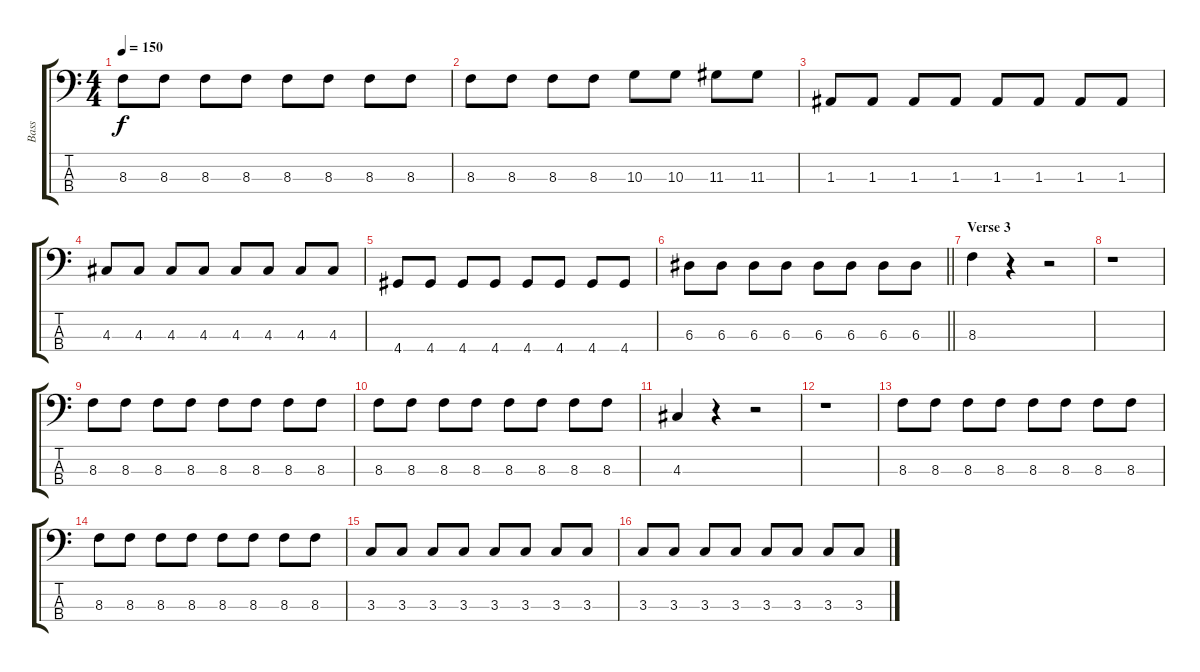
\track ("Bass" "Bass") {instrument electricbasspick}
\staff {score tabs}
\tuning (G2 D2 A1 E1) {hide}
\ts (4 4)
\tempo 150
\clef f4
\ks c
8.3.8{dy f} 8.3.8 8.3.8 8.3.8 8.3.8 8.3.8 8.3.8 8.3.8 |
8.3.8 8.3.8 8.3.8 8.3.8 10.3.8 10.3.8 11.3.8 11.3.8 |
1.3.8 1.3.8 1.3.8 1.3.8 1.3.8 1.3.8 1.3.8 1.3.8 |
4.3.8 4.3.8 4.3.8 4.3.8 4.3.8 4.3.8 4.3.8 4.3.8 |
4.4.8 4.4.8 4.4.8 4.4.8 4.4.8 4.4.8 4.4.8 4.4.8 |
\barLineRight lightlight
6.3.8 6.3.8 6.3.8 6.3.8 6.3.8 6.3.8 6.3.8 6.3.8 |
\section ("" "Verse 3")
8.3.4 r.4 r.2 |
r.1 |
8.3.8 8.3.8 8.3.8 8.3.8 8.3.8 8.3.8 8.3.8 8.3.8 |
8.3.8 8.3.8 8.3.8 8.3.8 8.3.8 8.3.8 8.3.8 8.3.8 |
4.3.4 r.4 r.2 |
r.1 |
8.3.8 8.3.8 8.3.8 8.3.8 8.3.8 8.3.8 8.3.8 8.3.8 |
8.3.8 8.3.8 8.3.8 8.3.8 8.3.8 8.3.8 8.3.8 8.3.8 |
3.3.8 3.3.8 3.3.8 3.3.8 3.3.8 3.3.8 3.3.8 3.3.8 |
3.3.8 3.3.8 3.3.8 3.3.8 3.3.8 3.3.8 3.3.8 3.3.8
